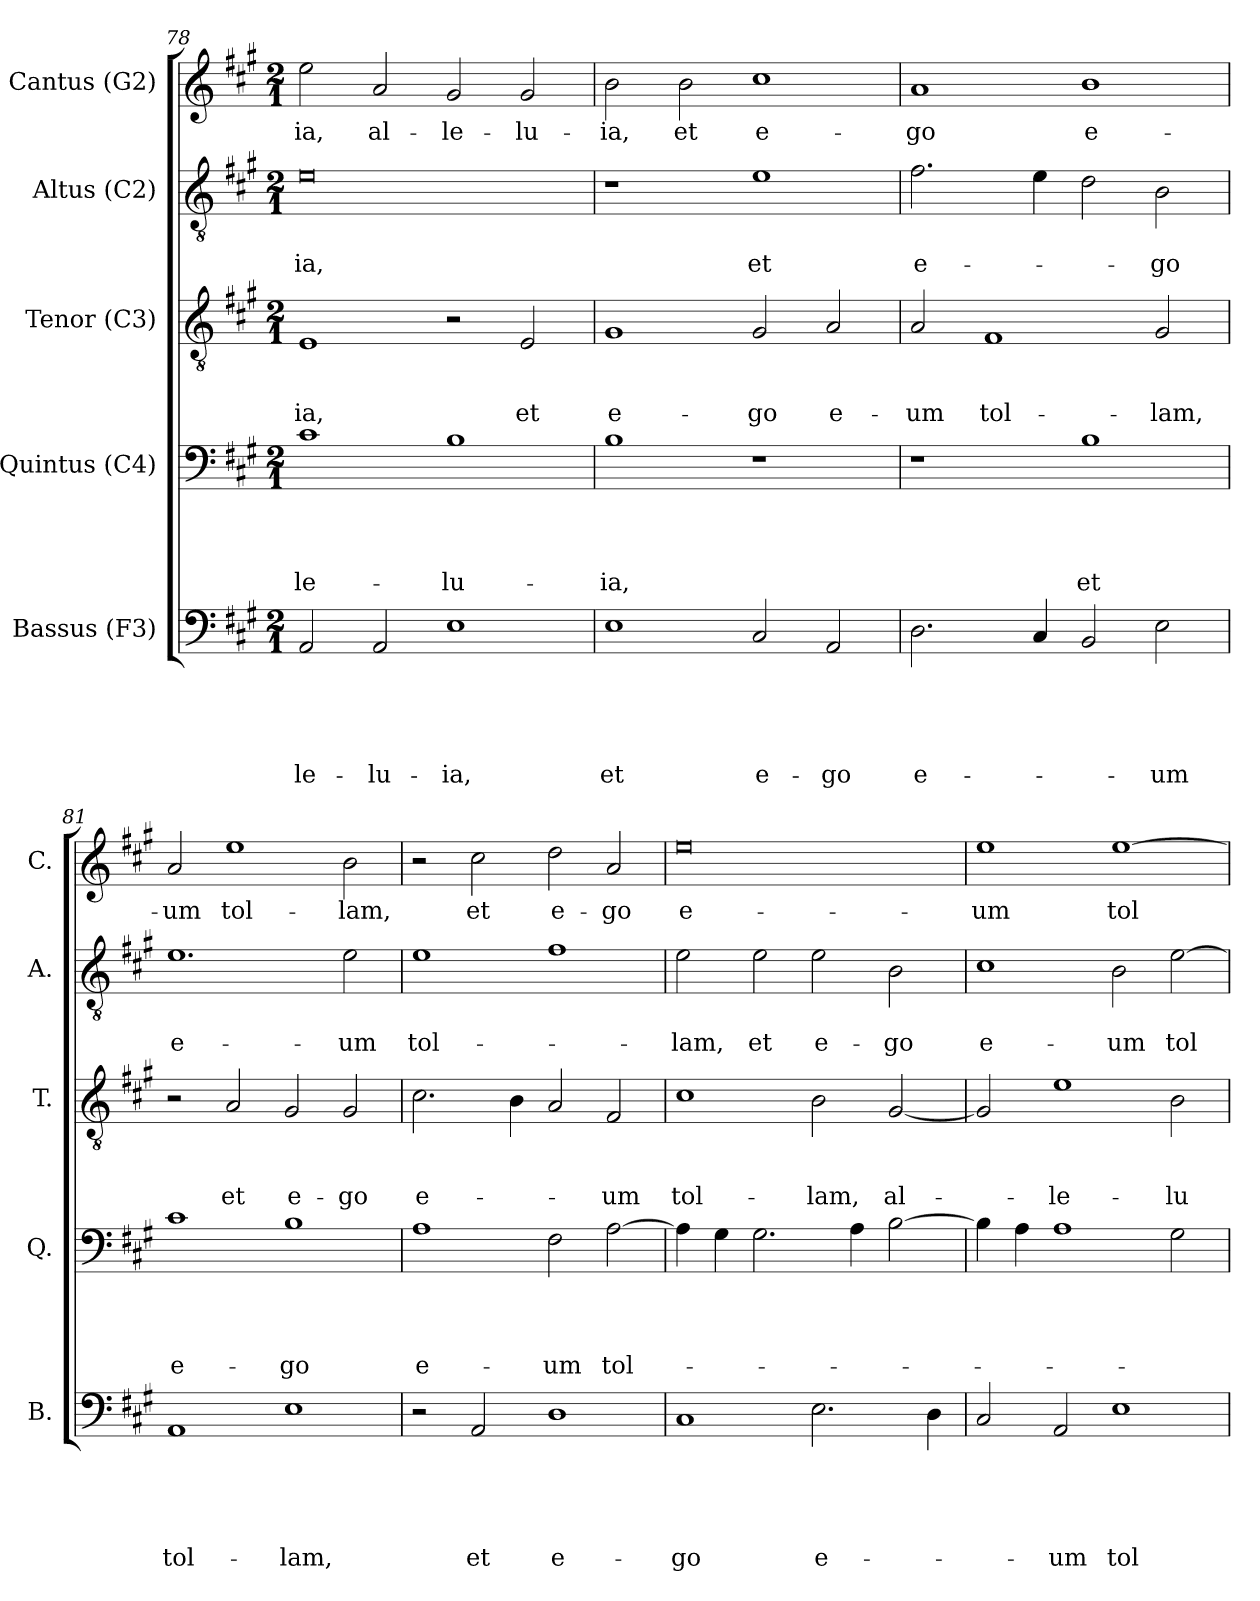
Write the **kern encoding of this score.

**kern	**text	**text	**text	**text	**text	**kern	**text	**text	**text	**text	**kern	**text	**text	**text	**kern	**text	**text	**kern	**text
*part5	*part5	*part5	*part5	*part5	*part5	*part4	*part4	*part4	*part4	*part4	*part3	*part3	*part3	*part3	*part2	*part2	*part2	*part1	*part1
*staff5	*staff5	*staff5	*staff5	*staff5	*staff5	*staff4	*staff4	*staff4	*staff4	*staff4	*staff3	*staff3	*staff3	*staff3	*staff2	*staff2	*staff2	*staff1	*staff1
*I"Bassus (F3)	*	*	*	*	*	*I"Quintus (C4)	*	*	*	*	*I"Tenor (C3)	*	*	*	*I"Altus (C2)	*	*	*I"Cantus (G2)	*
*I'B.	*	*	*	*	*	*I'Q.	*	*	*	*	*I'T.	*	*	*	*I'A.	*	*	*I'C.	*
*clefF4	*	*	*	*	*	*clefF4	*	*	*	*	*clefGv2	*	*	*	*clefGv2	*	*	*clefG2	*
*k[f#c#g#]	*	*	*	*	*	*k[f#c#g#]	*	*	*	*	*k[f#c#g#]	*	*	*	*k[f#c#g#]	*	*	*k[f#c#g#]	*
*A:	*	*	*	*	*	*A:	*	*	*	*	*A:	*	*	*	*A:	*	*	*A:	*
*M2/1	*	*	*	*	*	*M2/1	*	*	*	*	*M2/1	*	*	*	*M2/1	*	*	*M2/1	*
=78	=78	=78	=78	=78	=78	=78	=78	=78	=78	=78	=78	=78	=78	=78	=78	=78	=78	=78	=78
!	!	!	!	!	!LO:LY:b	!	!	!	!	!LO:LY:b	!	!	!	!LO:LY:b	!	!	!LO:LY:b	!	!LO:LY:b
2AA/	.	.	.	.	-le-	1c#	.	.	.	-le-	1E	.	.	-ia,	0e	.	-ia,	2ee\	-ia,
!	!	!	!	!	!LO:LY:b	!	!	!	!	!	!	!	!	!	!	!	!	!	!LO:LY:b
2AA/	.	.	.	.	-lu-	.	.	.	.	.	.	.	.	.	.	.	.	2a/	al-
!	!	!	!	!	!LO:LY:b	!	!	!	!	!LO:LY:b	!	!	!	!	!	!	!	!	!LO:LY:b
1E	.	.	.	.	-ia,	1B	.	.	.	-lu-	2r	.	.	.	.	.	.	2g#/	-le-
!	!	!	!	!	!	!	!	!	!	!	!	!	!	!LO:LY:b	!	!	!	!	!LO:LY:b
.	.	.	.	.	.	.	.	.	.	.	2E/	.	.	et	.	.	.	2g#/	-lu-
=79	=79	=79	=79	=79	=79	=79	=79	=79	=79	=79	=79	=79	=79	=79	=79	=79	=79	=79	=79
!	!	!	!	!	!LO:LY:b	!	!	!	!	!LO:LY:b	!	!	!	!LO:LY:b:rj	!	!	!	!	!LO:LY:b
1E	.	.	.	.	et	1B	.	.	.	-ia,	1G#	.	.	e-	1r	.	.	2b\	-ia,
!	!	!	!	!	!	!	!	!	!	!	!	!	!	!	!	!	!	!	!LO:LY:b
.	.	.	.	.	.	.	.	.	.	.	.	.	.	.	.	.	.	2b\	et
!	!	!	!	!	!LO:LY:b	!	!	!	!	!	!	!	!	!LO:LY:b	!	!	!LO:LY:b	!	!LO:LY:b:rj
2C#/	.	.	.	.	e-	1r	.	.	.	.	2G#/	.	.	-go	1e	.	et	1cc#	e-
!	!	!	!	!	!LO:LY:b	!	!	!	!	!	!	!	!	!LO:LY:b	!	!	!	!	!
2AA/	.	.	.	.	-go	.	.	.	.	.	2A/	.	.	e-	.	.	.	.	.
!!LO:PB:g=z
=80	=80	=80	=80	=80	=80	=80	=80	=80	=80	=80	=80	=80	=80	=80	=80	=80	=80	=80	=80
!	!	!	!	!	!LO:LY:b:rj	!	!	!	!	!	!	!	!	!LO:LY:b	!	!	!LO:LY:b:rj	!	!LO:LY:b
2.D\	.	.	.	.	e-	1r	.	.	.	.	2A/	.	.	-um	2.f#\	.	e-	1a	-go
!	!	!	!	!	!	!	!	!	!	!	!	!	!	!LO:LY:b	!	!	!	!	!
.	.	.	.	.	.	.	.	.	.	.	1F#	.	.	tol-	.	.	.	.	.
4C#/	.	.	.	.	.	.	.	.	.	.	.	.	.	.	4e\	.	.	.	.
!	!	!	!	!	!	!	!	!	!	!LO:LY:b	!	!	!	!	!	!	!	!	!LO:LY:b:rj
2BB/	.	.	.	.	.	1B	.	.	.	et	.	.	.	.	2d\	.	.	1b	e-
!	!	!	!	!	!LO:LY:b	!	!	!	!	!	!	!	!	!LO:LY:b	!	!	!LO:LY:b	!	!
2E\	.	.	.	.	-um	.	.	.	.	.	2G#/	.	.	-lam,	2B\	.	-go	.	.
=81	=81	=81	=81	=81	=81	=81	=81	=81	=81	=81	=81	=81	=81	=81	=81	=81	=81	=81	=81
!	!	!	!	!	!LO:LY:b	!	!	!	!	!LO:LY:b:rj	!	!	!	!	!	!	!LO:LY:b:rj	!	!LO:LY:b
1AA	.	.	.	.	tol-	1c#	.	.	.	e-	2r	.	.	.	1.e	.	e-	2a/	-um
!	!	!	!	!	!	!	!	!	!	!	!	!	!	!LO:LY:b	!	!	!	!	!LO:LY:b
.	.	.	.	.	.	.	.	.	.	.	2A/	.	.	et	.	.	.	1ee	tol-
!	!	!	!	!	!LO:LY:b	!	!	!	!	!LO:LY:b	!	!	!	!LO:LY:b	!	!	!	!	!
1E	.	.	.	.	-lam,	1B	.	.	.	-go	2G#/	.	.	e-	.	.	.	.	.
!	!	!	!	!	!	!	!	!	!	!	!	!	!	!LO:LY:b	!	!	!LO:LY:b	!	!LO:LY:b
.	.	.	.	.	.	.	.	.	.	.	2G#/	.	.	-go	2e\	.	-um	2b\	-lam,
=82	=82	=82	=82	=82	=82	=82	=82	=82	=82	=82	=82	=82	=82	=82	=82	=82	=82	=82	=82
!	!	!	!	!	!	!	!	!	!	!LO:LY:b:rj	!	!	!	!LO:LY:b:rj	!	!	!LO:LY:b	!	!
2r	.	.	.	.	.	1A	.	.	.	e-	2.c#\	.	.	e-	1e	.	tol-	2r	.
!	!	!	!	!	!LO:LY:b	!	!	!	!	!	!	!	!	!	!	!	!	!	!LO:LY:b
2AA/	.	.	.	.	et	.	.	.	.	.	.	.	.	.	.	.	.	2cc#\	et
.	.	.	.	.	.	.	.	.	.	.	4B\	.	.	.	.	.	.	.	.
!	!	!	!	!	!LO:LY:b:rj	!	!	!	!	!LO:LY:b	!	!	!	!	!	!	!	!	!LO:LY:b
1D	.	.	.	.	e-	2F#\	.	.	.	-um	2A/	.	.	.	1f#	.	.	2dd\	e-
!	!	!	!	!	!	!	!	!	!	!LO:LY:b	!	!	!	!LO:LY:b	!	!	!	!	!LO:LY:b
.	.	.	.	.	.	[>2A\	.	.	.	tol-	2F#/	.	.	-um	.	.	.	2a/	-go
=83	=83	=83	=83	=83	=83	=83	=83	=83	=83	=83	=83	=83	=83	=83	=83	=83	=83	=83	=83
!	!	!	!	!	!LO:LY:b	!	!	!	!	!	!	!	!	!LO:LY:b	!	!	!LO:LY:b	!	!LO:LY:b:rj
1C#	.	.	.	.	-go	4A\]	.	.	.	.	1c#	.	.	tol-	2e\	.	-lam,	0ee	e-
.	.	.	.	.	.	4G#\	.	.	.	.	.	.	.	.	.	.	.	.	.
!	!	!	!	!	!	!	!	!	!	!	!	!	!	!	!	!	!LO:LY:b	!	!
.	.	.	.	.	.	2.G#\	.	.	.	.	.	.	.	.	2e\	.	et	.	.
!	!	!	!	!	!LO:LY:b:rj	!	!	!	!	!	!	!	!	!LO:LY:b	!	!	!LO:LY:b	!	!
2.E\	.	.	.	.	e-	.	.	.	.	.	2B\	.	.	-lam,	2e\	.	e-	.	.
.	.	.	.	.	.	4A\	.	.	.	.	.	.	.	.	.	.	.	.	.
!	!	!	!	!	!	!	!	!	!	!	!	!	!	!LO:LY:b	!	!	!LO:LY:b	!	!
.	.	.	.	.	.	[<2B\	.	.	.	.	[<2G#/	.	.	al-	2B\	.	-go	.	.
4D\	.	.	.	.	.	.	.	.	.	.	.	.	.	.	.	.	.	.	.
!!LO:LB:g=z
=84	=84	=84	=84	=84	=84	=84	=84	=84	=84	=84	=84	=84	=84	=84	=84	=84	=84	=84	=84
!	!	!	!	!	!	!	!	!	!	!	!	!	!	!	!	!	!LO:LY:b:rj	!	!LO:LY:b
2C#/	.	.	.	.	.	4B\]	.	.	.	.	2G#/]	.	.	.	1c#	.	e-	1ee	-um
.	.	.	.	.	.	4A\	.	.	.	.	.	.	.	.	.	.	.	.	.
!	!	!	!	!	!LO:LY:b	!	!	!	!	!	!	!	!	!LO:LY:b	!	!	!	!	!
2AA/	.	.	.	.	-um	1A	.	.	.	.	1e	.	.	-le-	.	.	.	.	.
!	!	!	!	!	!LO:LY:b	!	!	!	!	!	!	!	!	!	!	!	!LO:LY:b	!	!LO:LY:b
1E	.	.	.	.	tol-	.	.	.	.	.	.	.	.	.	2B\	.	-um	[>1ee	tol-
!	!	!	!	!	!	!	!	!	!	!	!	!	!	!LO:LY:b	!	!	!LO:LY:b	!	!
.	.	.	.	.	.	2G#\	.	.	.	.	2B\	.	.	-lu-	[>2e\	.	tol-	.	.
=	=	=	=	=	=	=	=	=	=	=	=	=	=	=	=	=	=	=	=
*-	*-	*-	*-	*-	*-	*-	*-	*-	*-	*-	*-	*-	*-	*-	*-	*-	*-	*-	*-
